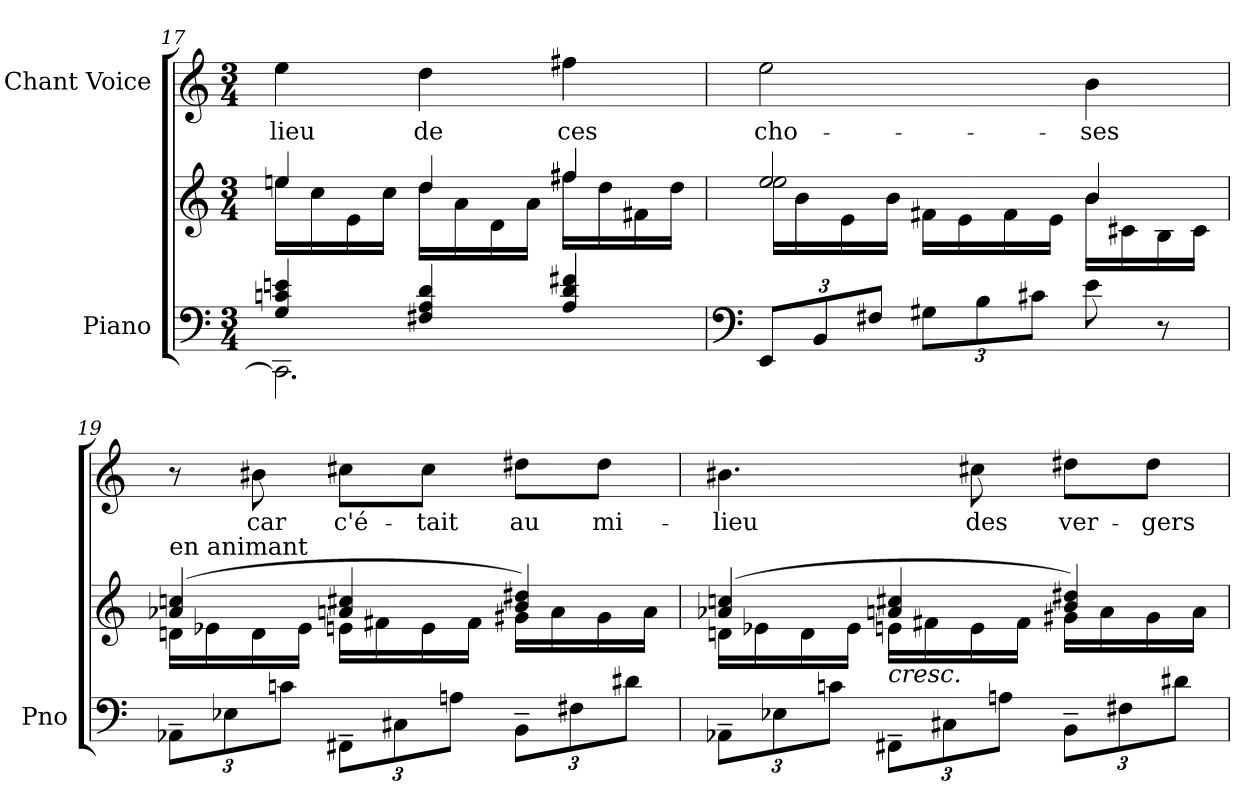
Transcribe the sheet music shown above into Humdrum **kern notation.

**kern	**kern	**kern	**text
*part2	*part2	*part1	*part1
*staff3	*staff2	*staff1	*staff1
*I"Piano	*	*I"Chant Voice	*
*I'Pno	*	*	*
*clefF4	*clefG2	*clefG2	*
*k[]	*k[]	*k[]	*
*M3/4	*M3/4	*M3/4	*
=17	=17	=17	=17
*^	*^	*	*
4G/ 4cn/ 4en/	2.CC\]	4een/	16ee\LL	4ee\	-lieu
.	.	.	16cc\	.	.
.	.	.	16e\	.	.
.	.	.	16cc\JJ	.	.
4F#X/ 4A/ 4d/	.	4dd/	16dd\LL	4dd\	de
.	.	.	16a\	.	.
.	.	.	16d\	.	.
.	.	.	16a\JJ	.	.
4A/ 4d/ 4f#X/	.	4ff#X/	16ff#\LL	4ff#X\	ces
.	.	.	16dd\	.	.
.	.	.	16f#X\	.	.
.	.	.	16dd\JJ	.	.
*v	*v	*	*	*	*
=18	=18	=18	=18	=18
*clefF4	*	*	*	*
*Xbrackettup	*	*	*	*
!	!	!LO:N:head=open	!	!
12EE/L	2ee/	16ee\LL	2ee\	cho-
.	.	16b\	.	.
12BB/	.	.	.	.
.	.	16e\	.	.
12F#X/J	.	.	.	.
.	.	16b\JJ	.	.
*brackettup	*	*	*	*
12G#X\L	.	16f#X\LL	.	.
.	.	16e\	.	.
12B\	.	.	.	.
.	.	16f#\	.	.
12c#X\J	.	.	.	.
.	.	16e\JJ	.	.
8e\	4b/	16b\LL	4b\	-ses
.	.	16c#X\	.	.
8r	.	16B\	.	.
.	.	16c#\JJ	.	.
=19	=19	=19	=19	=19
*Xbrackettup	*	*	*	*
!	!LO:TX:a:t=en animant	!	!	!
12AA-X~\L	(4a-X/ 4ccn/	16dn\LL	8r	.
.	.	16e-X\	.	.
12E-X\	.	.	.	.
.	.	16d\	8b#X\	car
12cn\J	.	.	.	.
.	.	16e-\JJ	.	.
*brackettup	*	*	*	*
12FF#X~\L	4an/ 4cc#X/	16en\LL	8cc#X\L	c'é-
.	.	16f#X\	.	.
12C#X\	.	.	.	.
.	.	16e\	8cc#\J	-tait
12An\J	.	.	.	.
.	.	16f#\JJ	.	.
*Xbrackettup	*	*	*	*
12BB~\L	4b/ 4dd#X/)	16g#X\LL	8dd#X\L	au
.	.	16a\	.	.
12F#X\	.	.	.	.
.	.	16g#\	8dd#\J	mi-
12d#X\J	.	.	.	.
.	.	16a\JJ	.	.
=20	=20	=20	=20	=20
*	*	*	*^	*
12AA-X~\L	(4a-X/ 4ccn/	16dn\LL	4.b#X\	4ryy	-lieu
.	.	16e-X\	.	.	.
12E-X\	.	.	.	.	.
.	.	16d\	.	.	.
12cn\J	.	.	.	.	.
.	.	16e-\JJ	.	.	.
*brackettup	*	*	*	*	*
!	!LO:TX:b:i:t=cresc.	!	!	!	!
12FF#X~\L	4an/ 4cc#X/	16en\LL	.	8ryy	.
.	.	16f#X\	.	.	.
12C#X\	.	.	.	.	.
.	.	16e\	8cc#X\	8ryy	des
12An\J	.	.	.	.	.
.	.	16f#\JJ	.	.	.
*Xbrackettup	*	*	*	*	*
12BB~\L	4b/ 4dd#X/)	16g#X\LL	8dd#X\L	4ryy	ver-
.	.	16a\	.	.	.
12F#X\	.	.	.	.	.
.	.	16g#\	8dd#\J	.	-gers
12d#X\J	.	.	.	.	.
.	.	16a\JJ	.	.	.
*	*v	*v	*	*	*
*	*	*v	*v	*
=	=	=	=
*-	*-	*-	*-
